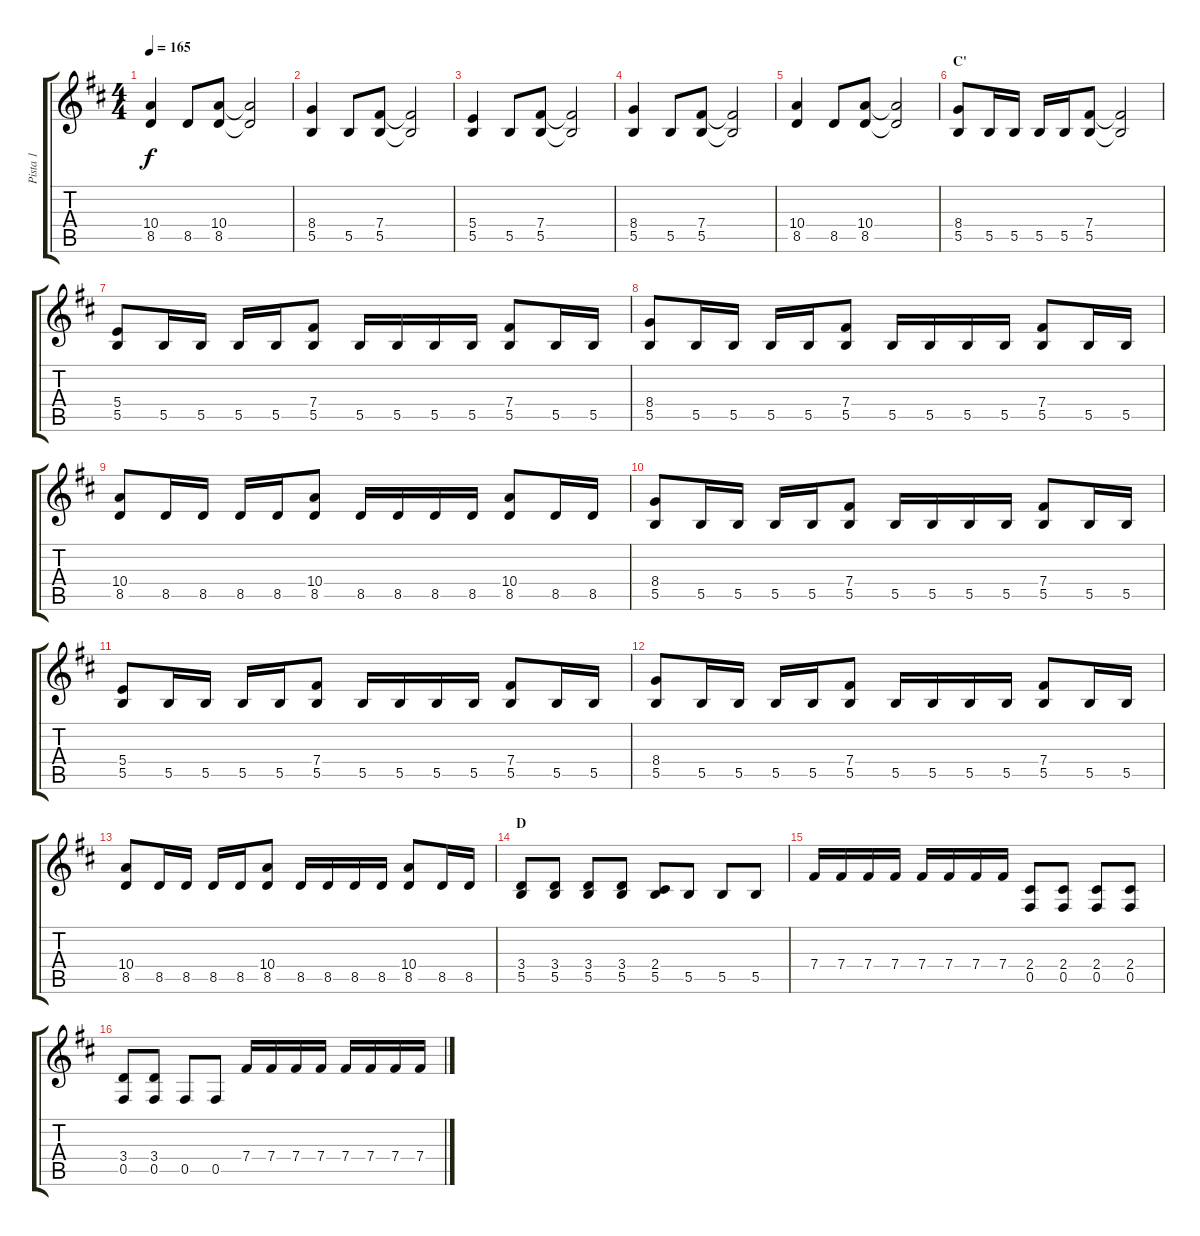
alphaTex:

\track ("Pista 1" "Pista 1") {instrument distortionguitar}
\staff {score tabs}
\tuning (Db4 Ab3 E3 B2 Gb2 Db2) {hide}
\ts (4 4)
\tempo 165
\clef g2
\ks d
(10.4 8.5).4{dy f} 8.5.8 (10.4 8.5).8 (10.4{t} 8.5{t}).2 |
(8.4 5.5).4 5.5.8 (7.4 5.5).8 (7.4{t} 5.5{t}).2 |
(5.4 5.5).4 5.5.8 (7.4 5.5).8 (7.4{t} 5.5{t}).2 |
(8.4 5.5).4 5.5.8 (7.4 5.5).8 (7.4{t} 5.5{t}).2 |
(10.4 8.5).4 8.5.8 (10.4 8.5).8 (10.4{t} 8.5{t}).2 |
\section ("" "C'")
(8.4 5.5).8 5.5.16 5.5.16 5.5.16 5.5.16 (7.4 5.5).8 (7.4{t} 5.5{t}).2 |
(5.4 5.5).8 5.5.16 5.5.16 5.5.16 5.5.16 (7.4 5.5).8 5.5.16 5.5.16 5.5.16 5.5.16 (7.4 5.5).8 5.5.16 5.5.16 |
(8.4 5.5).8 5.5.16 5.5.16 5.5.16 5.5.16 (7.4 5.5).8 5.5.16 5.5.16 5.5.16 5.5.16 (7.4 5.5).8 5.5.16 5.5.16 |
(10.4 8.5).8 8.5.16 8.5.16 8.5.16 8.5.16 (10.4 8.5).8 8.5.16 8.5.16 8.5.16 8.5.16 (10.4 8.5).8 8.5.16 8.5.16 |
(8.4 5.5).8 5.5.16 5.5.16 5.5.16 5.5.16 (7.4 5.5).8 5.5.16 5.5.16 5.5.16 5.5.16 (7.4 5.5).8 5.5.16 5.5.16 |
(5.4 5.5).8 5.5.16 5.5.16 5.5.16 5.5.16 (7.4 5.5).8 5.5.16 5.5.16 5.5.16 5.5.16 (7.4 5.5).8 5.5.16 5.5.16 |
(8.4 5.5).8 5.5.16 5.5.16 5.5.16 5.5.16 (7.4 5.5).8 5.5.16 5.5.16 5.5.16 5.5.16 (7.4 5.5).8 5.5.16 5.5.16 |
(10.4 8.5).8 8.5.16 8.5.16 8.5.16 8.5.16 (10.4 8.5).8 8.5.16 8.5.16 8.5.16 8.5.16 (10.4 8.5).8 8.5.16 8.5.16 |
\section ("" "D")
(3.4 5.5).8 (3.4 5.5).8 (3.4 5.5).8 (3.4 5.5).8 (2.4 5.5).8 5.5.8 5.5.8 5.5.8 |
7.4.16 7.4.16 7.4.16 7.4.16 7.4.16 7.4.16 7.4.16 7.4.16 (2.4 0.5).8 (2.4 0.5).8 (2.4 0.5).8 (2.4 0.5).8 |
(3.4 0.5).8 (3.4 0.5).8 0.5.8 0.5.8 7.4.16 7.4.16 7.4.16 7.4.16 7.4.16 7.4.16 7.4.16 7.4.16
